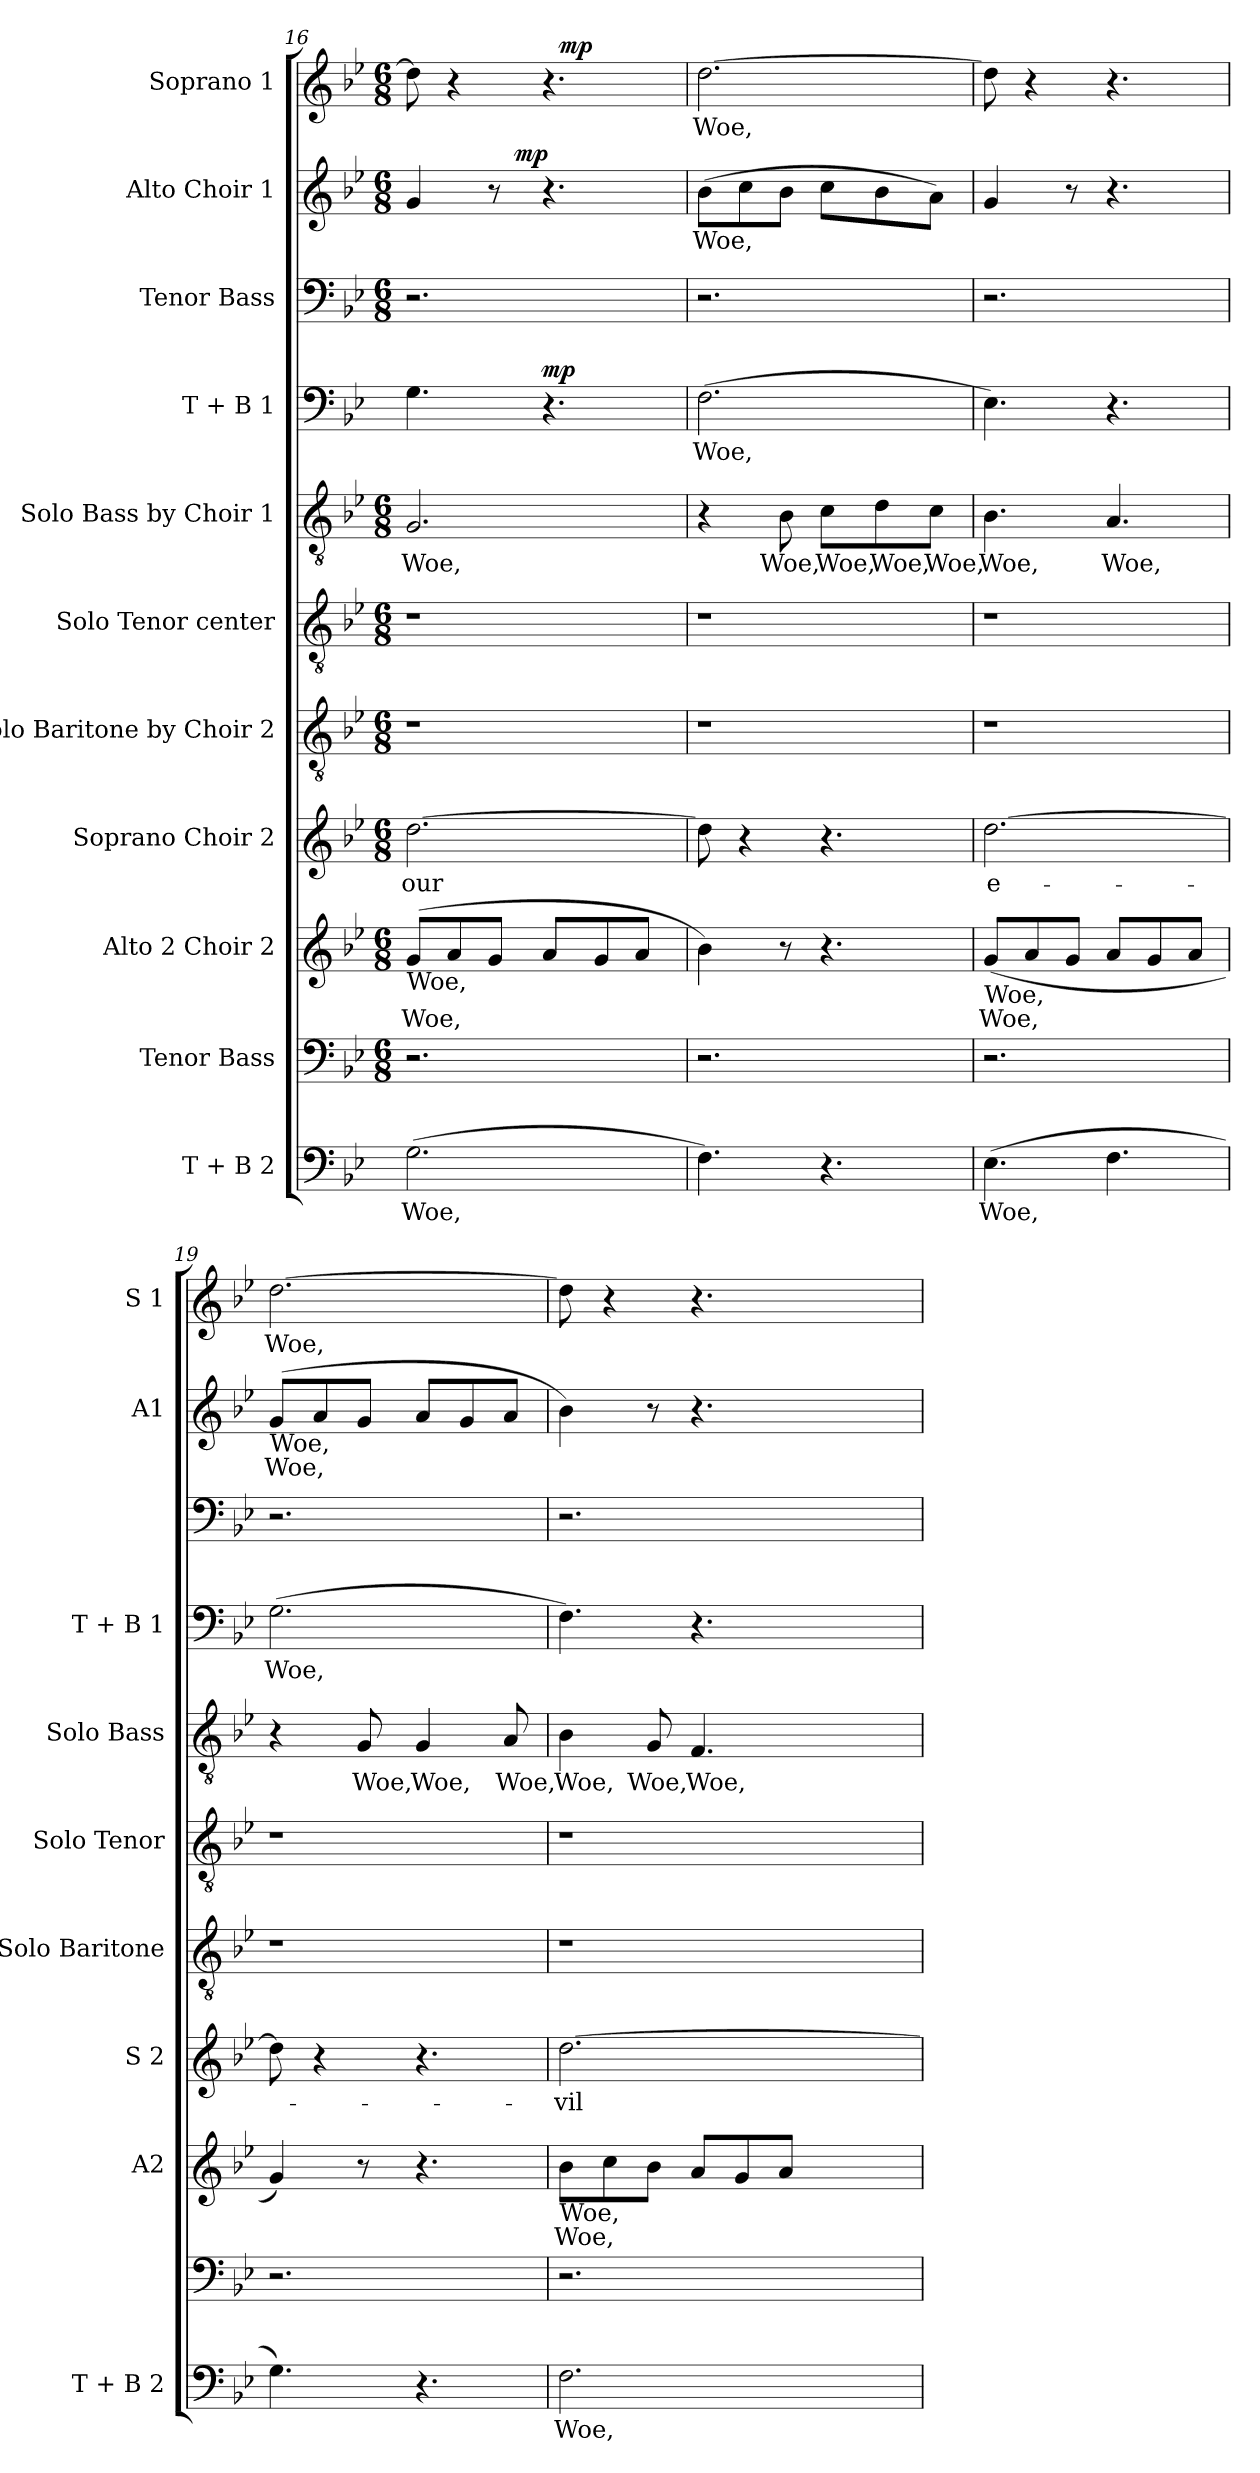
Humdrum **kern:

**kern	**text	**kern	**kern	**text	**kern	**text	**kern	**kern	**kern	**text	**kern	**text	**dynam	**kern	**kern	**text	**dynam	**kern	**text	**dynam
*part11	*part11	*part10	*part9	*part9	*part8	*part8	*part7	*part6	*part5	*part5	*part4	*part4	*part4	*part3	*part2	*part2	*part2	*part1	*part1	*part1
*staff11	*staff11	*staff10	*staff9	*staff9	*staff8	*staff8	*staff7	*staff6	*staff5	*staff5	*staff4	*staff4	*staff4	*staff3	*staff2	*staff2	*staff2	*staff1	*staff1	*staff1
*I"T + B 2	*	*I"Tenor Bass	*I"Alto 2 Choir 2	*	*I"Soprano Choir 2	*	*I"Solo Baritone by Choir 2	*I"Solo Tenor center	*I"Solo Bass by Choir 1	*	*I"T + B 1	*	*	*I"Tenor Bass	*I"Alto Choir 1	*	*	*I"Soprano 1	*	*
*I'T + B 2	*	*	*I'A2	*	*I'S 2	*	*I'Solo Baritone	*I'Solo Tenor	*I'Solo Bass	*	*I'T + B 1	*	*	*	*I'A1	*	*	*I'S 1	*	*
*clefF4	*	*clefF4	*clefG2	*	*clefG2	*	*clefGv2	*clefGv2	*clefGv2	*	*clefF4	*	*	*clefF4	*clefG2	*	*	*clefG2	*	*
*k[b-e-]	*	*k[b-e-]	*k[b-e-]	*	*k[b-e-]	*	*k[b-e-]	*k[b-e-]	*k[b-e-]	*	*k[b-e-]	*	*	*k[b-e-]	*k[b-e-]	*	*	*k[b-e-]	*	*
*B-:	*	*B-:	*B-:	*	*B-:	*	*B-:	*B-:	*B-:	*	*B-:	*	*	*B-:	*B-:	*	*	*B-:	*	*
*	*	*M6/8	*M6/8	*	*M6/8	*	*M6/8	*M6/8	*M6/8	*	*	*	*	*M6/8	*M6/8	*	*	*M6/8	*	*
=16	=16	=16	=16	=16	=16	=16	=16	=16	=16	=16	=16	=16	=16	=16	=16	=16	=16	=16	=16	=16
!	!	!	!LO:TX:b:t=Woe,	!	!	!	!	!	!	!	!	!	!	!	!	!	!	!	!	!
!	!LO:LY:b	!	!	!LO:LY:a	!	!LO:LY:b	!LO:N:vis=1	!LO:N:vis=1	!	!LO:LY:b	!	!	!	!	!	!	!	!	!	!
*	*	*	*	*	*	*	*	*	*	*	*	*	*	*	*^	*	*	*^	*	*
(>2.G\	Woe,	2.r	(>8g/L	Woe,	[>2.dd\	our	2.r	2.r	2.G/	Woe,	4.G\	.	.	2.r	4g/	4ryy	.	.	8dd\]	4ryy	.	.
.	.	.	8a/	.	.	.	.	.	.	.	.	.	.	.	.	.	.	.	4r	.	.	.
.	.	.	8g/J	.	.	.	.	.	.	.	.	.	.	.	8r	16ryy	.	.	.	8ryy	.	.
!	!	!	!	!	!	!	!	!	!	!	!	!	!	!	!	!	!	!LO:DY:b	!	!	!	!
.	.	.	.	.	.	.	.	.	.	.	.	.	.	.	.	4..ryy	.	mp	.	.	.	.
!	!	!	!	!	!	!	!	!	!	!	!	!	!LO:DY:b	!	!	!	!	!	!	!	!	!
.	.	.	8a/L	.	.	.	.	.	.	.	4.r	.	mp	.	4.r	.	.	.	4.r	32ryy	.	.
!	!	!	!	!	!	!	!	!	!	!	!	!	!	!	!	!	!	!	!	!	!	!LO:DY:b
.	.	.	.	.	.	.	.	.	.	.	.	.	.	.	.	.	.	.	.	4ryy	.	mp
.	.	.	8g/	.	.	.	.	.	.	.	.	.	.	.	.	.	.	.	.	.	.	.
.	.	.	8a/J	.	.	.	.	.	.	.	.	.	.	.	.	.	.	.	.	.	.	.
.	.	.	.	.	.	.	.	.	.	.	.	.	.	.	.	.	.	.	.	16.ryy	.	.
=17	=17	=17	=17	=17	=17	=17	=17	=17	=17	=17	=17	=17	=17	=17	=17	=17	=17	=17	=17	=17	=17	=17
!	!	!	!	!	!	!	!	!	!	!	!	!	!	!	!LO:TX:b:t=Woe,	!	!	!	!	!	!	!
!	!	!	!	!	!	!	!LO:N:vis=1	!LO:N:vis=1	!	!	!	!LO:LY:b	!	!	!	!	!LO:LY:a	!	!	!	!LO:LY:b	!
*	*	*	*	*	*	*	*	*	*	*	*	*	*	*	*v	*v	*	*	*	*	*	*
*	*	*	*	*	*	*	*	*	*	*	*	*	*	*	*	*	*	*v	*v	*	*
4.F\)	.	2.r	4b-\)	.	8dd\]	.	2.r	2.r	4r	.	(>2.F\	Woe,	.	2.r	(>8b-\L	Woe,	.	[>2.dd\	Woe,	.
.	.	.	.	.	4r	.	.	.	.	.	.	.	.	.	8cc\	.	.	.	.	.
!	!	!	!	!	!	!	!	!	!	!LO:LY:b:rj	!	!	!	!	!	!	!	!	!	!
.	.	.	8r	.	.	.	.	.	8B-\	Woe,	.	.	.	.	8b-\J	.	.	.	.	.
!	!	!	!	!	!	!	!	!	!	!LO:LY:b	!	!	!	!	!	!	!	!	!	!
4.r	.	.	4.r	.	4.r	.	.	.	8c\L	Woe,	.	.	.	.	8cc\L	.	.	.	.	.
!	!	!	!	!	!	!	!	!	!	!LO:LY:b	!	!	!	!	!	!	!	!	!	!
.	.	.	.	.	.	.	.	.	8d\	Woe,	.	.	.	.	8b-\	.	.	.	.	.
!	!	!	!	!	!	!	!	!	!	!LO:LY:b	!	!	!	!	!	!	!	!	!	!
.	.	.	.	.	.	.	.	.	8c\J	Woe,	.	.	.	.	8a\J)	.	.	.	.	.
!!LO:PB:g=z
=18	=18	=18	=18	=18	=18	=18	=18	=18	=18	=18	=18	=18	=18	=18	=18	=18	=18	=18	=18	=18
!	!	!	!LO:TX:b:t=Woe,	!	!	!	!	!	!	!	!	!	!	!	!	!	!	!	!	!
!	!LO:LY:b	!	!	!LO:LY:a	!	!LO:LY:b	!LO:N:vis=1	!LO:N:vis=1	!	!LO:LY:b	!	!	!	!	!	!	!	!	!	!
(>4.E-\	Woe,	2.r	(<8g/L	Woe,	[>2.dd\	e-	2.r	2.r	4.B-\	Woe,	4.E-\)	.	.	2.r	4g/	.	.	8dd\]	.	.
.	.	.	8a/	.	.	.	.	.	.	.	.	.	.	.	.	.	.	4r	.	.
.	.	.	8g/J	.	.	.	.	.	.	.	.	.	.	.	8r	.	.	.	.	.
!	!	!	!	!	!	!	!	!	!	!LO:LY:b	!	!	!	!	!	!	!	!	!	!
4.F\	.	.	8a/L	.	.	.	.	.	4.A/	Woe,	4.r	.	.	.	4.r	.	.	4.r	.	.
.	.	.	8g/	.	.	.	.	.	.	.	.	.	.	.	.	.	.	.	.	.
.	.	.	8a/J	.	.	.	.	.	.	.	.	.	.	.	.	.	.	.	.	.
=19	=19	=19	=19	=19	=19	=19	=19	=19	=19	=19	=19	=19	=19	=19	=19	=19	=19	=19	=19	=19
!	!	!	!	!	!	!	!	!	!	!	!	!	!	!	!LO:TX:b:t=Woe,	!	!	!	!	!
!	!	!	!	!	!	!	!LO:N:vis=1	!LO:N:vis=1	!	!	!	!LO:LY:b	!	!	!	!LO:LY:a	!	!	!LO:LY:b	!
4.G\)	.	2.r	4g/)	.	8dd\]	.	2.r	2.r	4r	.	(>2.G\	Woe,	.	2.r	(>8g/L	Woe,	.	[>2.dd\	Woe,	.
.	.	.	.	.	4r	.	.	.	.	.	.	.	.	.	8a/	.	.	.	.	.
!	!	!	!	!	!	!	!	!	!	!LO:LY:b:rj	!	!	!	!	!	!	!	!	!	!
.	.	.	8r	.	.	.	.	.	8G/	Woe,	.	.	.	.	8g/J	.	.	.	.	.
!	!	!	!	!	!	!	!	!	!	!LO:LY:b	!	!	!	!	!	!	!	!	!	!
4.r	.	.	4.r	.	4.r	.	.	.	4G/	Woe,	.	.	.	.	8a/L	.	.	.	.	.
.	.	.	.	.	.	.	.	.	.	.	.	.	.	.	8g/	.	.	.	.	.
!	!	!	!	!	!	!	!	!	!	!LO:LY:b	!	!	!	!	!	!	!	!	!	!
.	.	.	.	.	.	.	.	.	8A/	Woe,	.	.	.	.	8a/J	.	.	.	.	.
=20	=20	=20	=20	=20	=20	=20	=20	=20	=20	=20	=20	=20	=20	=20	=20	=20	=20	=20	=20	=20
!	!	!	!LO:TX:b:t=Woe,	!	!	!	!	!	!	!	!	!	!	!	!	!	!	!	!	!
!	!LO:LY:b	!	!	!LO:LY:a	!	!LO:LY:b	!LO:N:vis=1	!LO:N:vis=1	!	!LO:LY:b	!	!	!	!	!	!	!	!	!	!
2.F\	Woe,	2.r	8b-\L	Woe,	[>2.dd\	-vil	2.r	2.r	4B-\	Woe,	4.F\)	.	.	2.r	4b-\)	.	.	8dd\]	.	.
.	.	.	8cc\	.	.	.	.	.	.	.	.	.	.	.	.	.	.	4r	.	.
!	!	!	!	!	!	!	!	!	!	!LO:LY:b	!	!	!	!	!	!	!	!	!	!
.	.	.	8b-\J	.	.	.	.	.	8G/	Woe,	.	.	.	.	8r	.	.	.	.	.
!	!	!	!	!	!	!	!	!	!	!LO:LY:b	!	!	!	!	!	!	!	!	!	!
.	.	.	8a/L	.	.	.	.	.	4.F/	Woe,	4.r	.	.	.	4.r	.	.	4.r	.	.
.	.	.	8g/	.	.	.	.	.	.	.	.	.	.	.	.	.	.	.	.	.
.	.	.	8a/J	.	.	.	.	.	.	.	.	.	.	.	.	.	.	.	.	.
=	=	=	=	=	=	=	=	=	=	=	=	=	=	=	=	=	=	=	=	=
*-	*-	*-	*-	*-	*-	*-	*-	*-	*-	*-	*-	*-	*-	*-	*-	*-	*-	*-	*-	*-
